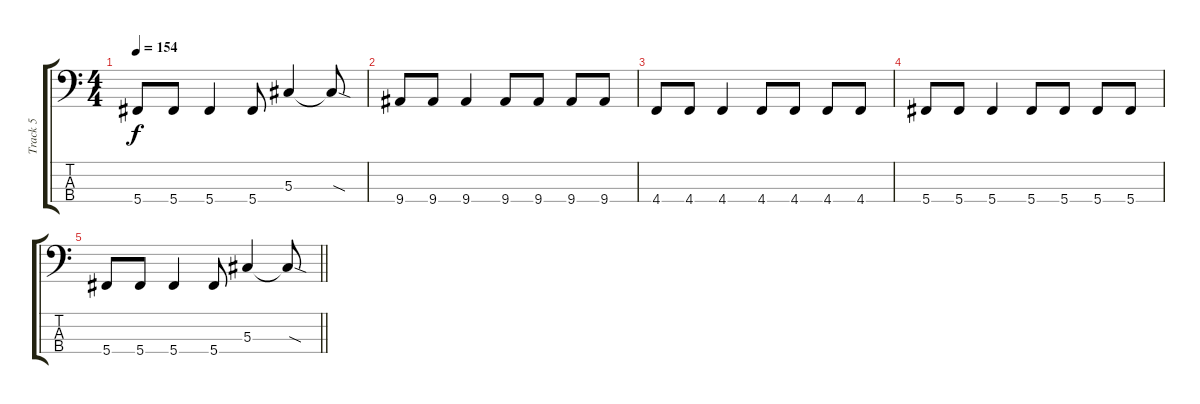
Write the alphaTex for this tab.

\track ("Track 5" "Track 5") {instrument electricbasspick}
\staff {score tabs}
\tuning (Gb2 Db2 Ab1 Db1) {hide}
\ts (4 4)
\tempo 154
\clef f4
\ks c
5.4.8{dy f} 5.4.8 5.4.4 5.4.8 5.3.4 5.3{sod t}.8 |
9.4.8 9.4.8 9.4.4 9.4.8 9.4.8 9.4.8 9.4.8 |
4.4.8 4.4.8 4.4.4 4.4.8 4.4.8 4.4.8 4.4.8 |
5.4.8 5.4.8 5.4.4 5.4.8 5.4.8 5.4.8 5.4.8 |
\barLineRight lightlight
5.4.8 5.4.8 5.4.4 5.4.8 5.3.4 5.3{sod t}.8
